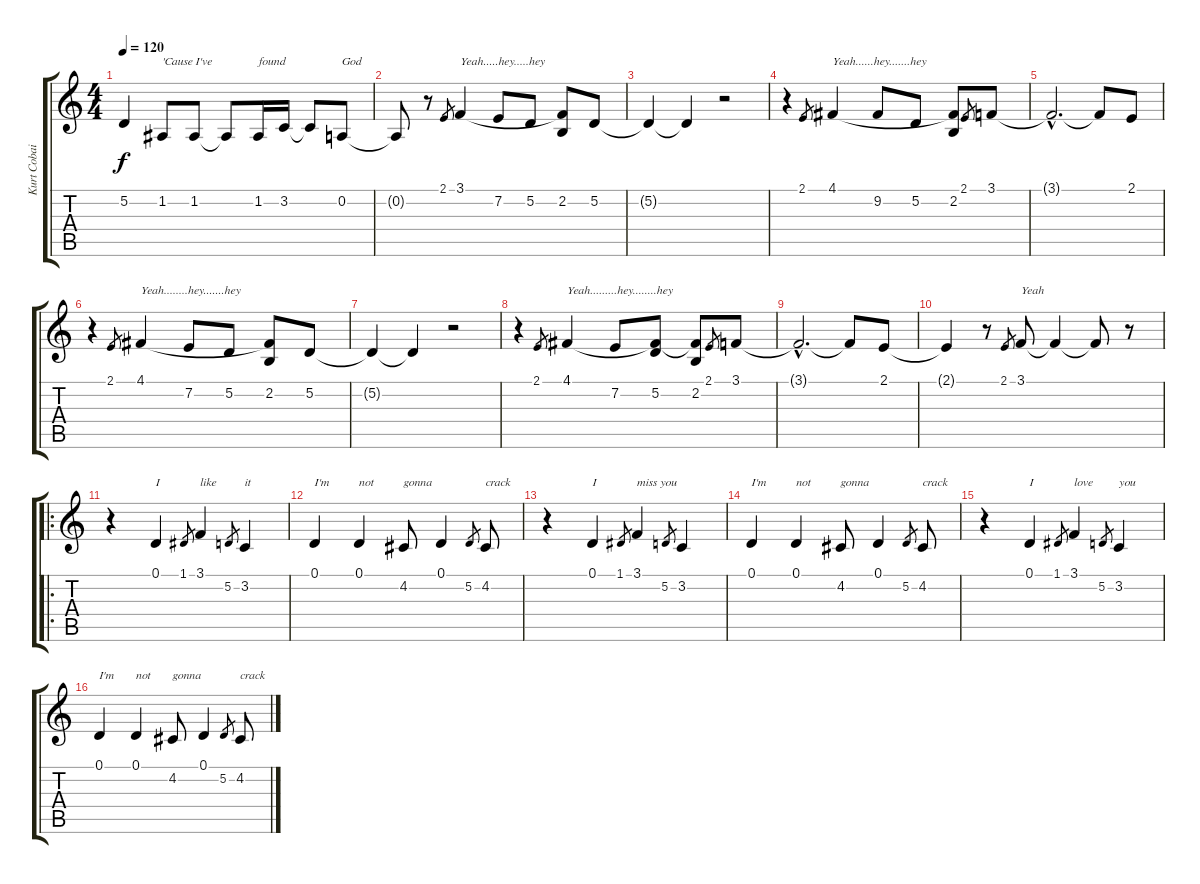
\track ("Kurt Cobain : Voice" "Kurt Cobai") {instrument cello}
\staff {score tabs}
\tuning (D4 A3 F3 C3 G2 D2) {hide}
\ts (4 4)
\tempo 120
\clef g2
\ks c
5.2.4{dy f} 1.2.8{txt "'Cause I've"} 1.2.8 1.2{t}.8 1.2.16{txt "found"} 3.2.16 3.2{t}.8 0.2.8{txt "God"} |
0.2{t}.8 r.8 2.1.8{gr} 3.1.4{txt "Yeah.....hey.....hey"} 7.2.8 5.2.8 (3.1{t} 2.2).8 5.2.8 |
5.2{t}.4 5.2{t}.4 r.2 |
r.4 2.1.8{gr} 4.1.4{txt "Yeah......hey.......hey"} 9.2.8 5.2.8 (4.1{t} 2.2).8 2.1.8{gr} 3.1.8 |
3.1{hac t}.2{d} 3.1{t}.8 2.1.8 |
r.4 2.1.8{gr} 4.1.4{txt "Yeah........hey.......hey"} 7.2.8 5.2.8 (4.1{t} 2.2).8 5.2.8 |
5.2{t}.4 5.2{t}.4 r.2 |
r.4 2.1.8{gr} 4.1.4{txt "Yeah.........hey........hey"} 7.2.8 (4.1{t} 5.2).8 (4.1{t} 2.2).8 2.1.8{gr} 3.1.8 |
3.1{hac t}.2{d} 3.1{t}.8 2.1.8 |
2.1{t}.4 r.8 2.1.8{gr} 3.1.8{txt "Yeah"} 3.1{t}.4 3.1{t}.8 r.8 |
\ro
r.4 0.1.4{txt "I"} 1.1.8{gr} 3.1.4{txt "like"} 5.2.8{gr} 3.2.4{txt "it"} |
0.1.4{txt "I'm"} 0.1.4{txt "not"} 4.2.8{txt "gonna"} 0.1.4 5.2.8{gr} 4.2.8{txt "crack"} |
r.4 0.1.4{txt "I"} 1.1.8{gr} 3.1.4{txt "miss you"} 5.2.8{gr} 3.2.4 |
0.1.4{txt "I'm"} 0.1.4{txt "not"} 4.2.8{txt "gonna"} 0.1.4 5.2.8{gr} 4.2.8{txt "crack"} |
r.4 0.1.4{txt "I "} 1.1.8{gr} 3.1.4{txt "love"} 5.2.8{gr} 3.2.4{txt "you"} |
0.1.4{txt "I'm"} 0.1.4{txt "not"} 4.2.8{txt "gonna"} 0.1.4 5.2.8{gr} 4.2.8{txt "crack"}
